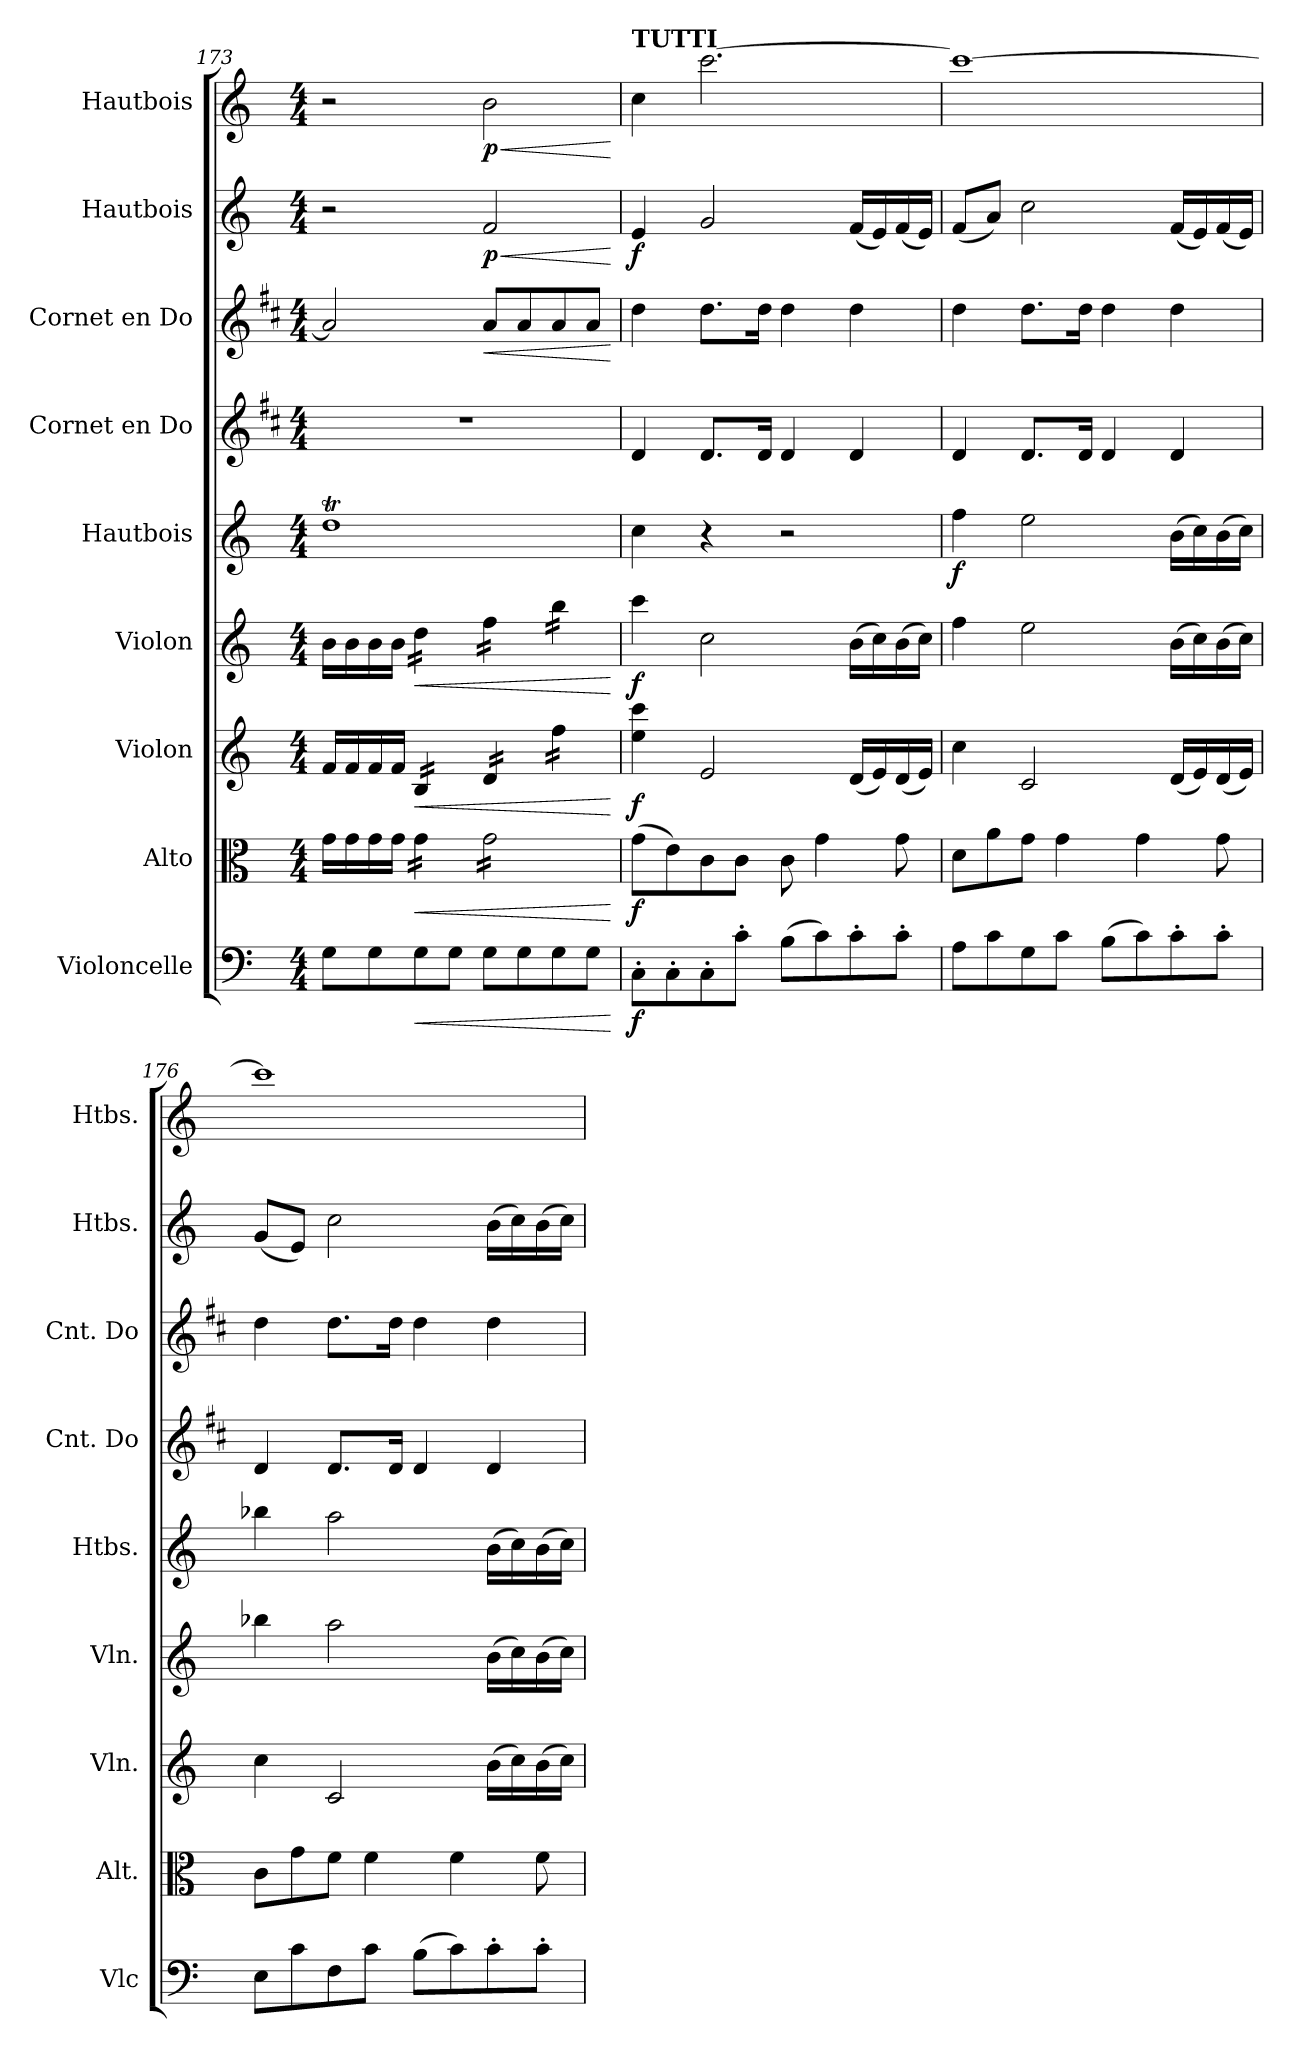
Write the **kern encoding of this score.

**kern	**dynam	**kern	**dynam	**kern	**dynam	**kern	**dynam	**kern	**dynam	**kern	**kern	**dynam	**kern	**dynam	**kern	**dynam
*part9	*part9	*part8	*part8	*part7	*part7	*part6	*part6	*part5	*part5	*part4	*part3	*part3	*part2	*part2	*part1	*part1
*staff9	*staff9	*staff8	*staff8	*staff7	*staff7	*staff6	*staff6	*staff5	*staff5	*staff4	*staff3	*staff3	*staff2	*staff2	*staff1	*staff1
*I"Violoncelle	*	*I"Alto	*	*I"Violon	*	*I"Violon	*	*I"Hautbois	*	*I"Cornet en Do	*I"Cornet en Do	*	*I"Hautbois	*	*I"Hautbois	*
*I'Vlc	*	*I'Alt.	*	*I'Vln.	*	*I'Vln.	*	*I'Htbs.	*	*I'Cnt. Do	*I'Cnt. Do	*	*I'Htbs.	*	*I'Htbs.	*
*clefF4	*	*clefC3	*	*clefG2	*	*clefG2	*	*clefG2	*	*clefG2	*clefG2	*	*clefG2	*	*clefG2	*
*	*	*	*	*	*	*	*	*	*	*ITrd1c2	*ITrd1c2	*	*	*	*	*
*k[]	*	*k[]	*	*k[]	*	*k[]	*	*k[]	*	*k[]	*k[]	*	*k[]	*	*k[]	*
*M4/4	*	*M4/4	*	*M4/4	*	*M4/4	*	*M4/4	*	*M4/4	*M4/4	*	*M4/4	*	*M4/4	*
=173	=173	=173	=173	=173	=173	=173	=173	=173	=173	=173	=173	=173	=173	=173	=173	=173
8G\L	.	16g\LL	.	16f/LL	.	16b\LL	.	1ddT	.	1r	2g/]	.	2r	.	2r	.
.	.	16g\	.	16f/	.	16b\	.	.	.	.	.	.	.	.	.	.
8G\	.	16g\	.	16f/	.	16b\	.	.	.	.	.	.	.	.	.	.
.	.	16g\JJ	.	16f/JJ	.	16b\JJ	.	.	.	.	.	.	.	.	.	.
!	!LO:HP:b	!	!LO:HP:b	!	!LO:HP:b	!	!LO:HP:b	!	!	!	!	!	!	!	!	!
*	*	*tremolo	*	*	*	*	*	*	*	*	*	*	*	*	*	*
*	*	*	*	*tremolo	*	*	*	*	*	*	*	*	*	*	*	*
*	*	*	*	*	*	*tremolo	*	*	*	*	*	*	*	*	*	*
8G\	<	16g\LL	<	16B/LL	<	16dd\LL	<	.	.	.	.	.	.	.	.	.
.	.	16g\	.	16B/	.	16dd\	.	.	.	.	.	.	.	.	.	.
8G\J	.	16g\	.	16B/	.	16dd\	.	.	.	.	.	.	.	.	.	.
.	.	16g\JJ	.	16B/JJ	.	16dd\JJ	.	.	.	.	.	.	.	.	.	.
!	!	!	!	!	!	!	!	!	!	!	!	!LO:HP:b	!	!LO:HP:b	!	!LO:HP:b
!	!	!	!	!	!	!	!	!	!	!	!	!	!	!LO:DY:n=1:b	!	!LO:DY:n=1:b
8G\L	.	16g\LL	.	16d/LL	.	16ff\LL	.	.	.	.	8g/L	<	2f/	< p	2b\	< p
.	.	16g\	.	16d/	.	16ff\	.	.	.	.	.	.	.	.	.	.
8G\	.	16g\	.	16d/	.	16ff\	.	.	.	.	8g/	.	.	.	.	.
.	.	16g\	.	16d/JJ	.	16ff\JJ	.	.	.	.	.	.	.	.	.	.
8G\	.	16g\	.	16ff\LL	.	16bb\LL	.	.	.	.	8g/	.	.	.	.	.
.	.	16g\	.	16ff\	.	16bb\	.	.	.	.	.	.	.	.	.	.
8G\J	.	16g\	.	16ff\	.	16bb\	.	.	.	.	8g/J	.	.	.	.	.
.	.	16g\JJ	.	16ff\JJ	.	16bb\JJ	.	.	.	.	.	.	.	.	.	.
*	*	*	*	*	*	*Xtremolo	*	*	*	*	*	*	*	*	*	*
*	*	*	*	*Xtremolo	*	*	*	*	*	*	*	*	*	*	*	*
*	*	*Xtremolo	*	*	*	*	*	*	*	*	*	*	*	*	*	*
.	[	.	[	.	[	.	[	.	.	.	.	[	.	[	.	[
!!LO:PB:g=z
=174	=174	=174	=174	=174	=174	=174	=174	=174	=174	=174	=174	=174	=174	=174	=174	=174
!	!	!	!	!	!	!	!	!	!	!	!	!	!	!	!LO:TX:a:B:t=TUTTI	!
!	!LO:DY:b	!	!LO:DY:b	!	!LO:DY:b	!	!LO:DY:b	!	!	!	!	!	!	!LO:DY:b	!	!
8C'\L	f	(8g\L	f	4ee\ 4ccc\	f	4ccc\	f	4cc\	.	4c/	4cc\	.	4e/	f	4cc\	.
8C'\	.	8e\)	.	.	.	.	.	.	.	.	.	.	.	.	.	.
8C'\	.	8c\	.	2e/	.	2cc\	.	4r	.	8.c/L	8.cc\L	.	2g/	.	[2.ccc\	.
8c'\J	.	8c\J	.	.	.	.	.	.	.	.	.	.	.	.	.	.
.	.	.	.	.	.	.	.	.	.	16c/Jk	16cc\Jk	.	.	.	.	.
(8B\L	.	8c\	.	.	.	.	.	2r	.	4c/	4cc\	.	.	.	.	.
8c\)	.	4g\	.	.	.	.	.	.	.	.	.	.	.	.	.	.
8c'\	.	.	.	(16d/LL	.	(16b\LL	.	.	.	4c/	4cc\	.	(16f/LL	.	.	.
.	.	.	.	16e/)	.	16cc\)	.	.	.	.	.	.	16e/)	.	.	.
8c'\J	.	8g\	.	(16d/	.	(16b\	.	.	.	.	.	.	(16f/	.	.	.
.	.	.	.	16e/JJ)	.	16cc\JJ)	.	.	.	.	.	.	16e/JJ)	.	.	.
=175	=175	=175	=175	=175	=175	=175	=175	=175	=175	=175	=175	=175	=175	=175	=175	=175
!	!	!	!	!	!	!	!	!	!LO:DY:b	!	!	!	!	!	!	!
8A\L	.	8d\L	.	4cc\	.	4ff\	.	4ff\	f	4c/	4cc\	.	(8f/L	.	1ccc_	.
8c\	.	8a\	.	.	.	.	.	.	.	.	.	.	8a/J)	.	.	.
8G\	.	8g\J	.	2c/	.	2ee\	.	2ee\	.	8.c/L	8.cc\L	.	2cc\	.	.	.
8c\J	.	4g\	.	.	.	.	.	.	.	.	.	.	.	.	.	.
.	.	.	.	.	.	.	.	.	.	16c/Jk	16cc\Jk	.	.	.	.	.
(8B\L	.	.	.	.	.	.	.	.	.	4c/	4cc\	.	.	.	.	.
8c\)	.	4g\	.	.	.	.	.	.	.	.	.	.	.	.	.	.
8c'\	.	.	.	(16d/LL	.	(16b\LL	.	(16b\LL	.	4c/	4cc\	.	(16f/LL	.	.	.
.	.	.	.	16e/)	.	16cc\)	.	16cc\)	.	.	.	.	16e/)	.	.	.
8c'\J	.	8g\	.	(16d/	.	(16b\	.	(16b\	.	.	.	.	(16f/	.	.	.
.	.	.	.	16e/JJ)	.	16cc\JJ)	.	16cc\JJ)	.	.	.	.	16e/JJ)	.	.	.
=176	=176	=176	=176	=176	=176	=176	=176	=176	=176	=176	=176	=176	=176	=176	=176	=176
8E\L	.	8c\L	.	4cc\	.	4bb-X\	.	4bb-X\	.	4c/	4cc\	.	(8g/L	.	1ccc]	.
8c\	.	8g\	.	.	.	.	.	.	.	.	.	.	8e/J)	.	.	.
8F\	.	8f\J	.	2c/	.	2aa\	.	2aa\	.	8.c/L	8.cc\L	.	2cc\	.	.	.
8c\J	.	4f\	.	.	.	.	.	.	.	.	.	.	.	.	.	.
.	.	.	.	.	.	.	.	.	.	16c/Jk	16cc\Jk	.	.	.	.	.
(8B\L	.	.	.	.	.	.	.	.	.	4c/	4cc\	.	.	.	.	.
8c\)	.	4f\	.	.	.	.	.	.	.	.	.	.	.	.	.	.
8c'\	.	.	.	(16b\LL	.	(16b\LL	.	(16b\LL	.	4c/	4cc\	.	(16b\LL	.	.	.
.	.	.	.	16cc\)	.	16cc\)	.	16cc\)	.	.	.	.	16cc\)	.	.	.
8c'\J	.	8f\	.	(16b\	.	(16b\	.	(16b\	.	.	.	.	(16b\	.	.	.
.	.	.	.	16cc\JJ)	.	16cc\JJ)	.	16cc\JJ)	.	.	.	.	16cc\JJ)	.	.	.
=	=	=	=	=	=	=	=	=	=	=	=	=	=	=	=	=
*-	*-	*-	*-	*-	*-	*-	*-	*-	*-	*-	*-	*-	*-	*-	*-	*-
